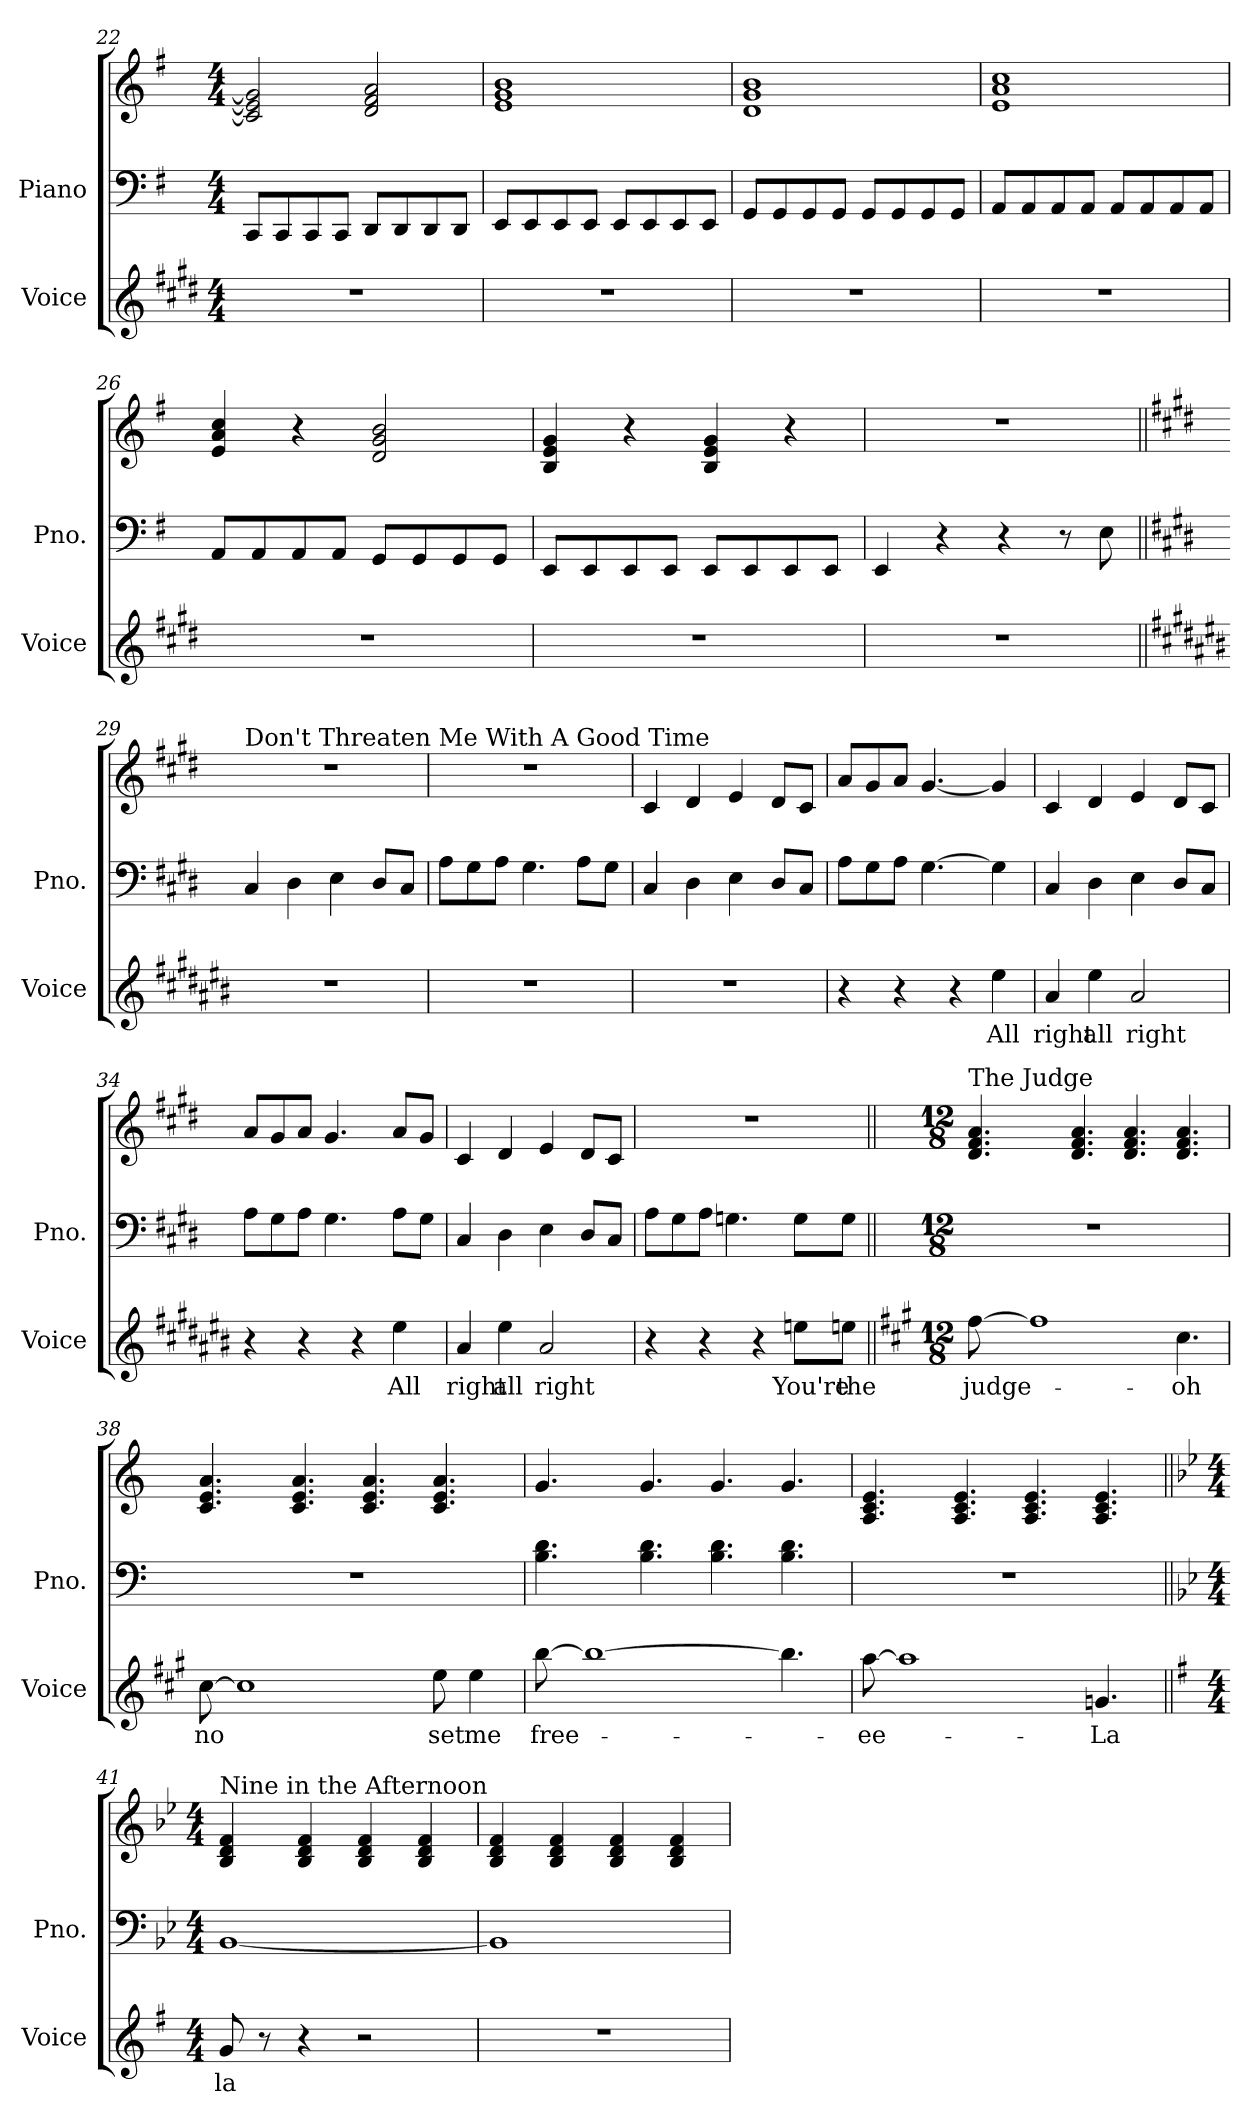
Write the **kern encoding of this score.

**kern	**text	**kern	**kern
*part2	*part2	*part1	*part1
*staff3	*staff3	*staff2	*staff1
*I"Voice	*	*I"Piano	*
*I'Voice	*	*I'Pno.	*
!!LO:LB:g=z
*clefG2	*	*clefF4	*clefG2
*ITrd5c9	*	*	*
*k[f#]	*	*k[f#]	*k[f#]
*M4/4	*	*M4/4	*M4/4
=22	=22	=22	=22
1r	.	8CC/L	2c/] 2e/] 2g/]
.	.	8CC/	.
.	.	8CC/	.
.	.	8CC/J	.
.	.	8DD/L	2d/ 2f#/ 2a/
.	.	8DD/	.
.	.	8DD/	.
.	.	8DD/J	.
=23	=23	=23	=23
1r	.	8EE/L	1e 1g 1b
.	.	8EE/	.
.	.	8EE/	.
.	.	8EE/J	.
.	.	8EE/L	.
.	.	8EE/	.
.	.	8EE/	.
.	.	8EE/J	.
=24	=24	=24	=24
1r	.	8GG/L	1d 1g 1b
.	.	8GG/	.
.	.	8GG/	.
.	.	8GG/J	.
.	.	8GG/L	.
.	.	8GG/	.
.	.	8GG/	.
.	.	8GG/J	.
=25	=25	=25	=25
1r	.	8AA/L	1e 1a 1cc
.	.	8AA/	.
.	.	8AA/	.
.	.	8AA/J	.
.	.	8AA/L	.
.	.	8AA/	.
.	.	8AA/	.
.	.	8AA/J	.
!!LO:LB:g=z
=26	=26	=26	=26
1r	.	8AA/L	4e/ 4a/ 4cc/
.	.	8AA/	.
.	.	8AA/	4r
.	.	8AA/J	.
.	.	8GG/L	2d/ 2g/ 2b/
.	.	8GG/	.
.	.	8GG/	.
.	.	8GG/J	.
=27	=27	=27	=27
1r	.	8EE/L	4B/ 4e/ 4g/
.	.	8EE/	.
.	.	8EE/	4r
.	.	8EE/J	.
.	.	8EE/L	4B/ 4e/ 4g/
.	.	8EE/	.
.	.	8EE/	4r
.	.	8EE/J	.
=28	=28	=28	=28
1r	.	4EE/	1r
.	.	4r	.
.	.	4r	.
.	.	8r	.
.	.	8E\	.
=29||	=29||	=29||	=29||
*k[f#c#g#d#]	*	*k[f#c#g#d#]	*k[f#c#g#d#]
*	*	*	*MM184
!	!	!	!LO:TX:a:t=Don't Threaten Me With A Good Time
1r	.	4C#/	1r
.	.	4D#\	.
.	.	4E\	.
.	.	8D#/L	.
.	.	8C#/J	.
!!LO:PB:g=z
=30	=30	=30	=30
1r	.	8A\L	1r
.	.	8G#\	.
.	.	8A\J	.
.	.	4.G#\	.
.	.	8A\L	.
.	.	8G#\J	.
=31	=31	=31	=31
1r	.	4C#/	4c#/
.	.	4D#\	4d#/
.	.	4E\	4e/
.	.	8D#/L	8d#/L
.	.	8C#/J	8c#/J
=32	=32	=32	=32
4r	.	8A\L	8a/L
.	.	8G#\	8g#/
4r	.	8A\J	8a/J
.	.	[4.G#\	[4.g#/
4r	.	.	.
4g#\	All	4G#\]	4g#/]
=33	=33	=33	=33
4c#/	right	4C#/	4c#/
4g#\	all	4D#\	4d#/
2c#/	right	4E\	4e/
.	.	8D#/L	8d#/L
.	.	8C#/J	8c#/J
=34	=34	=34	=34
4r	.	8A\L	8a/L
.	.	8G#\	8g#/
4r	.	8A\J	8a/J
.	.	4.G#\	4.g#/
4r	.	.	.
4g#\	All	8A\L	8a/L
.	.	8G#\J	8g#/J
!!LO:LB:g=z
=35	=35	=35	=35
4c#/	right	4C#/	4c#/
4g#\	all	4D#\	4d#/
2c#/	right	4E\	4e/
.	.	8D#/L	8d#/L
.	.	8C#/J	8c#/J
=36	=36	=36	=36
4r	.	8A\L	1r
.	.	8G#\	.
4r	.	8A\J	.
.	.	4.Gn\	.
4r	.	.	.
8gn\L	You're	8G\L	.
8gn\J	the	8G\J	.
=37||	=37||	=37||	=37||
*k[]	*	*k[]	*k[]
*M12/8	*	*M12/8	*M12/8
*	*	*	*MM249
!	!	!	!LO:TX:a:t=The Judge
[8a\	judge-	1.r	4.d/ 4.f/ 4.a/
1a]	.	.	.
.	.	.	4.d/ 4.f/ 4.a/
.	.	.	4.d/ 4.f/ 4.a/
4.e\	-oh	.	4.d/ 4.f/ 4.a/
!!LO:LB:g=z
=38	=38	=38	=38
[8e\	no	1.r	4.c/ 4.e/ 4.a/
1e]	.	.	.
.	.	.	4.c/ 4.e/ 4.a/
.	.	.	4.c/ 4.e/ 4.a/
8g\	set	.	4.c/ 4.e/ 4.a/
4g\	me	.	.
=39	=39	=39	=39
[8dd\	free-	4.B\ 4.d\	4.g/
1dd_	.	.	.
.	.	4.B\ 4.d\	4.g/
.	.	4.B\ 4.d\	4.g/
4.dd\]	.	4.B\ 4.d\	4.g/
=40	=40	=40	=40
[8cc\	-ee-	1.r	4.A/ 4.c/ 4.e/
1cc]	.	.	.
.	.	.	4.A/ 4.c/ 4.e/
.	.	.	4.A/ 4.c/ 4.e/
4.B-X/	-La	.	4.A/ 4.c/ 4.e/
=41||	=41||	=41||	=41||
*k[b-e-]	*	*k[b-e-]	*k[b-e-]
*M4/4	*	*M4/4	*M4/4
*	*	*	*MM155
!	!	!	!LO:TX:a:t=Nine in the Afternoon
8B-/	la	[1BB-	4B-/ 4d/ 4f/
8r	.	.	.
4r	.	.	4B-/ 4d/ 4f/
2r	.	.	4B-/ 4d/ 4f/
.	.	.	4B-/ 4d/ 4f/
=42	=42	=42	=42
1r	.	1BB-]	4B-/ 4d/ 4f/
.	.	.	4B-/ 4d/ 4f/
.	.	.	4B-/ 4d/ 4f/
.	.	.	4B-/ 4d/ 4f/
=	=	=	=
*-	*-	*-	*-
